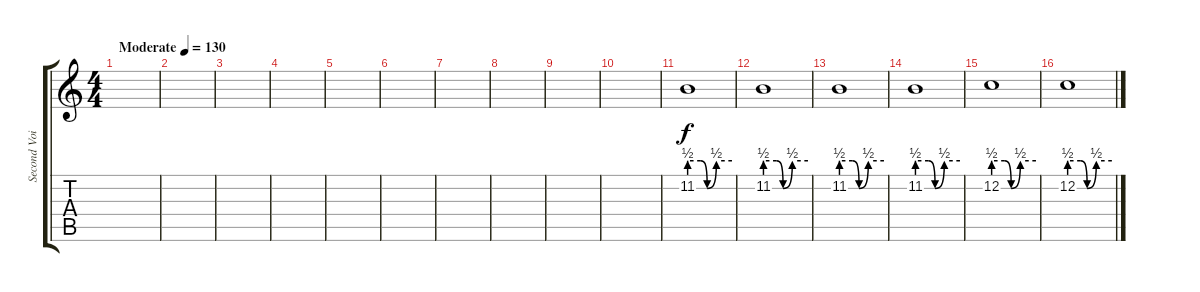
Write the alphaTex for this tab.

\track ("Second Voice (female) " "Second Voi") {instrument choiraahs}
\staff {score tabs}
\tuning (E4 B3 G3 D3 A2 E2) {hide}
\ts (4 4)
\tempo (130 "Moderate")
\clef g2
\ks c
|
|
|
|
|
|
|
|
|
|
11.2{be (custom 0 2 16 2 25 0 38 2 60 2)}.1 |
11.2{be (custom 0 2 16 2 25 0 38 2 60 2)}.1 |
11.2{be (custom 0 2 16 2 25 0 38 2 60 2)}.1 |
11.2{be (custom 0 2 16 2 25 0 38 2 60 2)}.1 |
12.2{be (custom 0 2 16 2 25 0 38 2 60 2)}.1 |
12.2{be (custom 0 2 16 2 25 0 38 2 60 2)}.1
